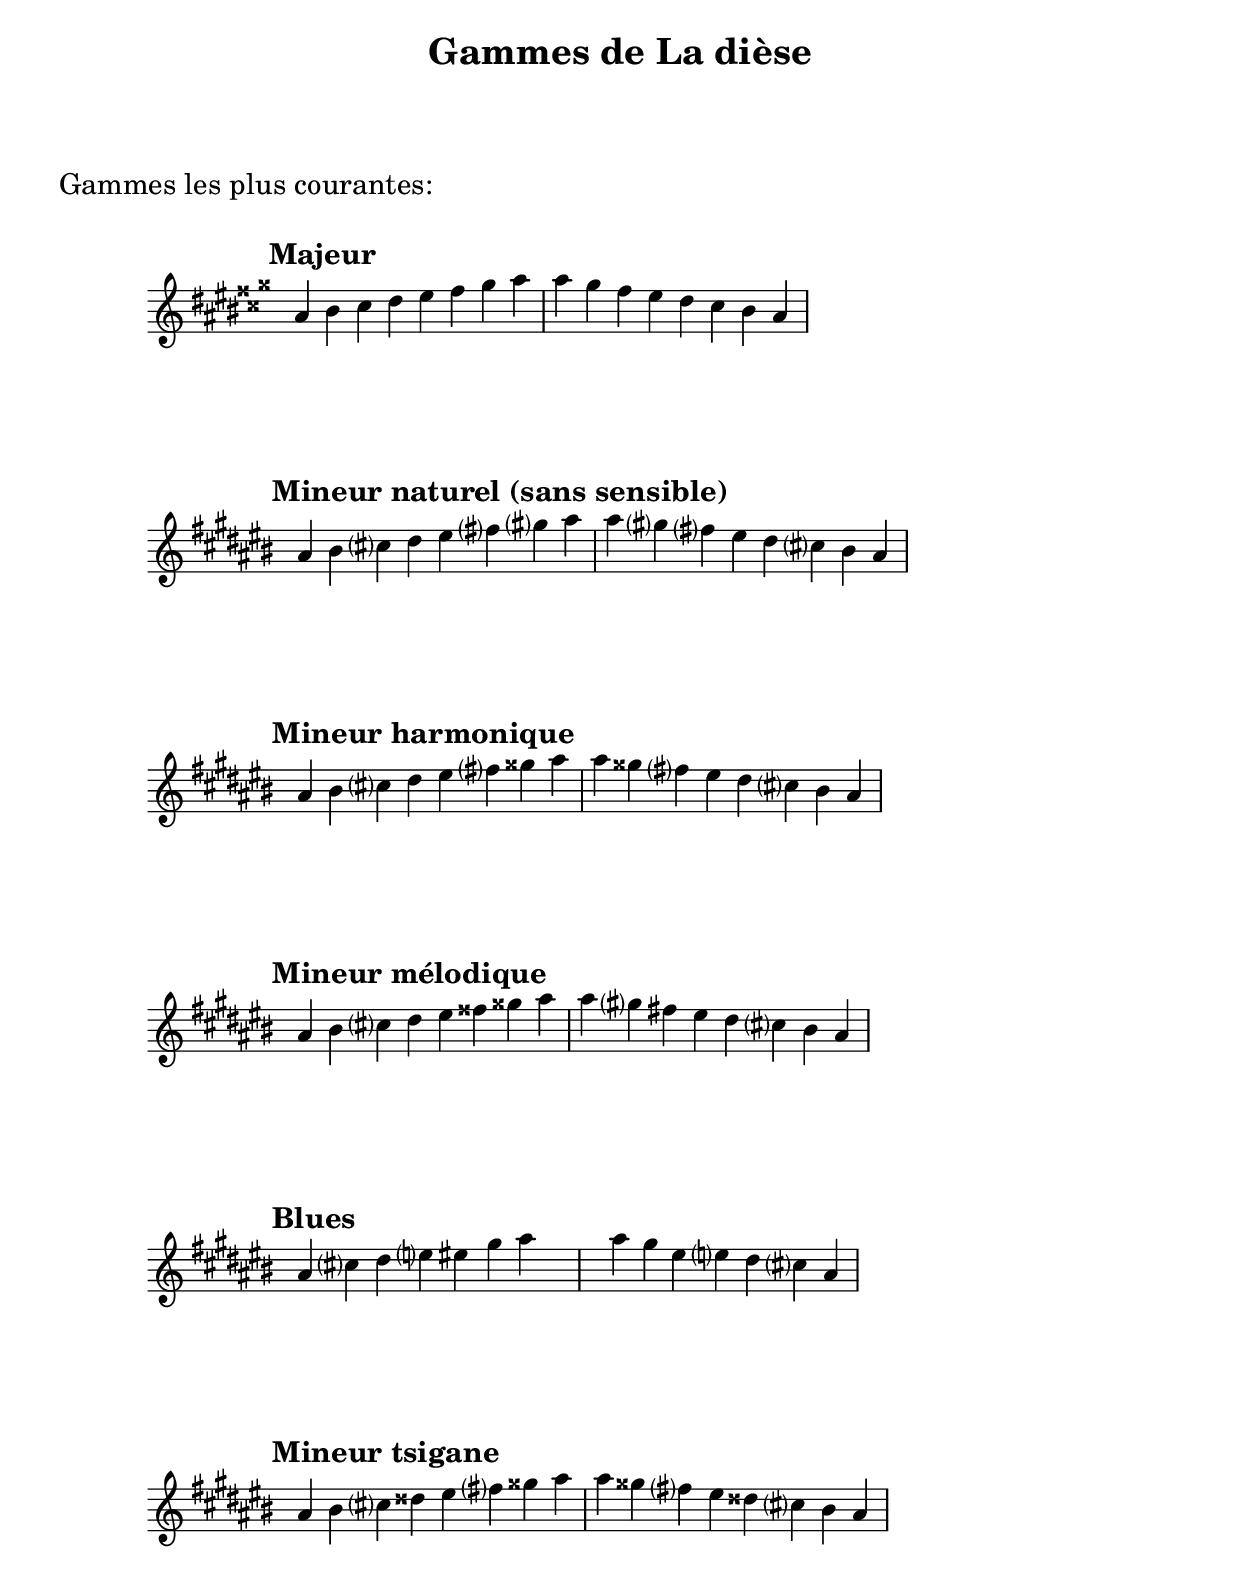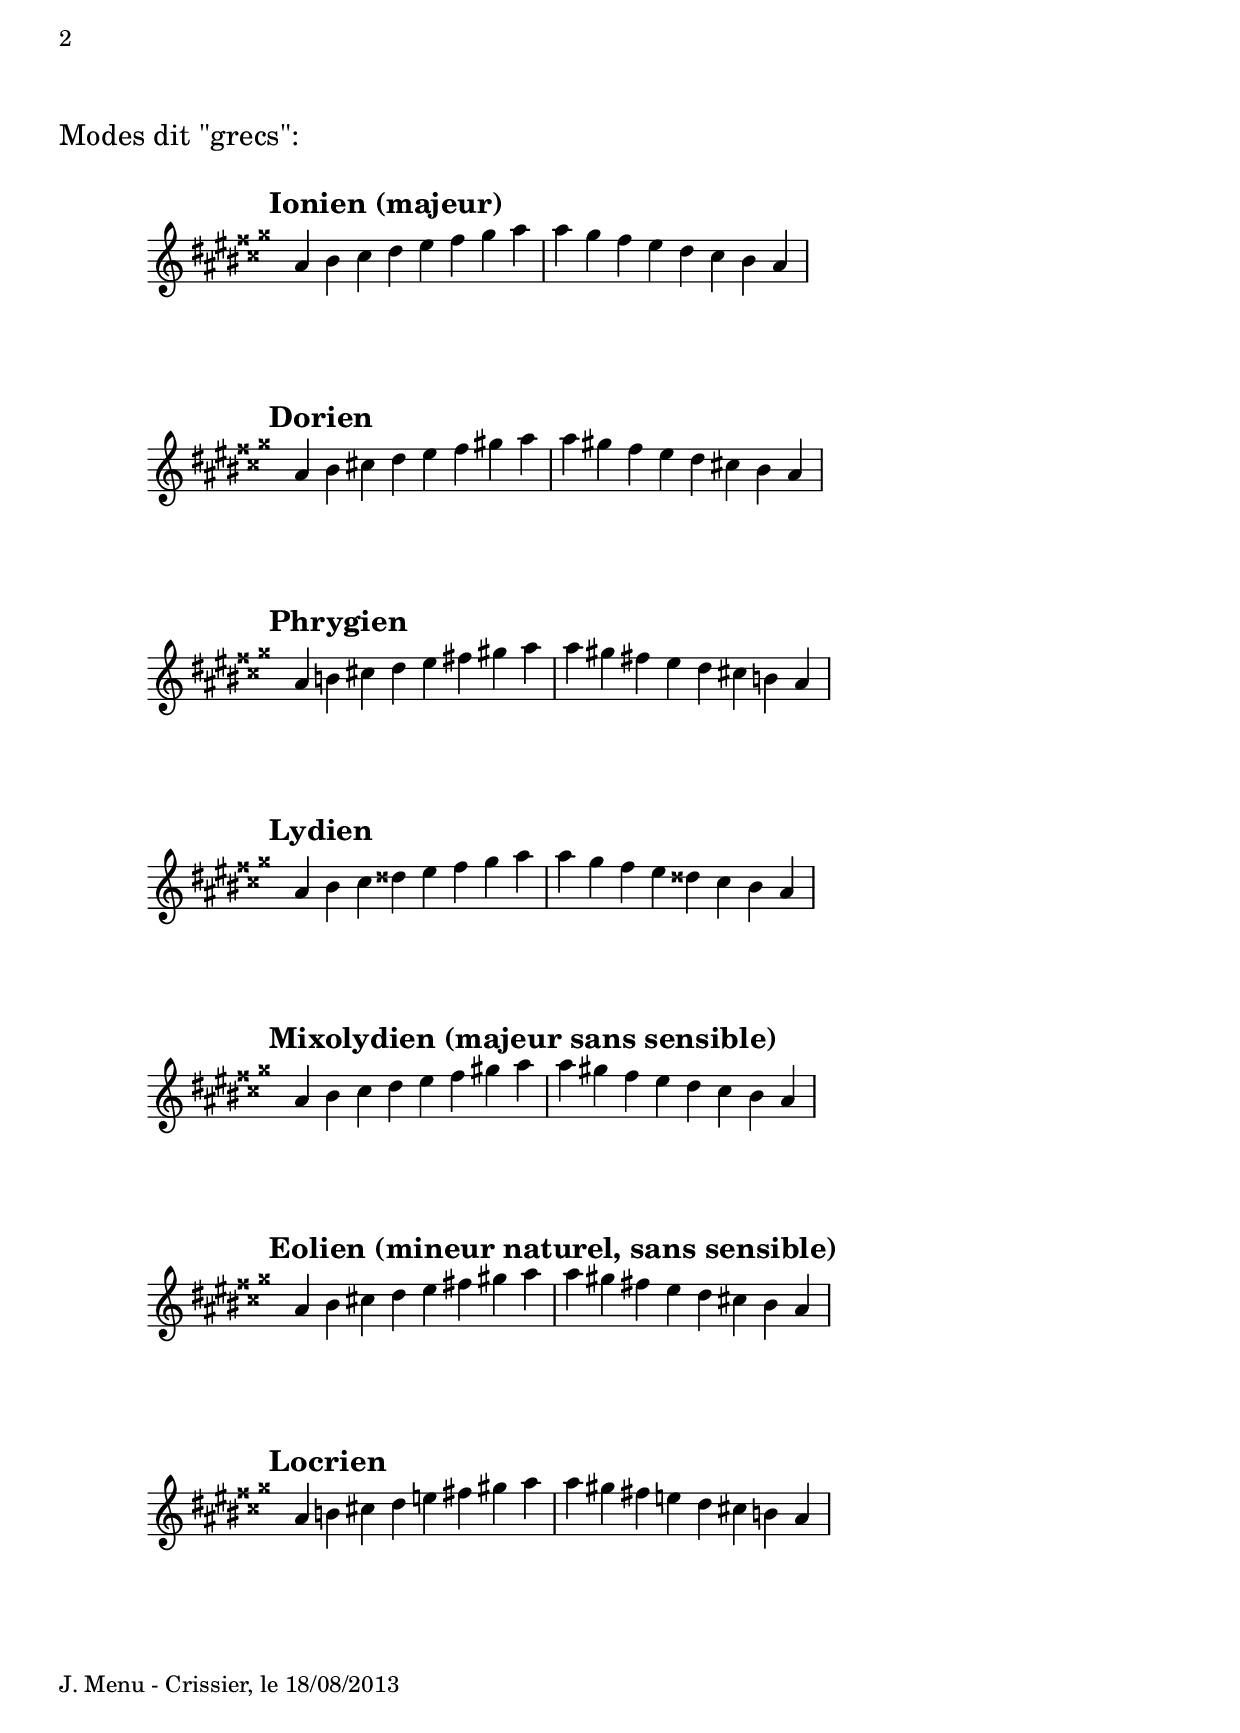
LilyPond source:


% -------------------------------------------------------------------------

\include "../CommonSettings.ly"


% -------------------------------------------------------------------------

\header{
  title = "Gammes de La dièse"
  subtitle = " "
}


% -------------------------------------------------------------------------

\markup \vspace #2

\markup {\huge "Gammes les plus courantes:"}

\markup \vspace #1


% -------------------------------------------------------------------------
% Some usual scales
% -------------------------------------------------------------------------


aisMajor = {
  \new Staff {
    \clef treble
    \key ais \major
    \myStaffAndTimeSettings
    \myTempoMark #2.0 #"Majeur"
    \transpose c ais 
    \relative c' {
      \CMajorScale
    }
  }
}


% -------------------------------------------------------------------------

aisNaturalMinor = {
  \new Staff {
    \clef treble
    \key ais \minor
    \myStaffAndTimeSettings
    \myTempoMark #2.0 #"Mineur naturel (sans sensible)"
    \transpose c ais 
    \relative c' {
      \CNaturalMinorScale
    }
  }
}


% -------------------------------------------------------------------------

aisHarmonicMinor = {
  \new Staff {
    \clef treble
    \key ais \minor
    \myStaffAndTimeSettings
    \myTempoMark #2.0 #"Mineur harmonique"
    \transpose c ais 
    \relative c' {
      \CHarmonicMinorScale
    }
  }
}


% -------------------------------------------------------------------------

aisMelodicMinor = {
  \new Staff {
    \clef treble
    \key ais \minor
    \myStaffAndTimeSettings
    \myTempoMark #2.0 #"Mineur mélodique"
    \transpose c ais 
    \relative c' {
      \CMelodicMinorScale
    }
  }
}


% -------------------------------------------------------------------------

aisDorianMinor = {
  \new Staff {
    \clef treble
    \key ais \minor
    \myStaffAndTimeSettings
    \myTempoMark #2.0 #"Mineur dorien"
    \transpose c ais 
    \relative c' {
      \CDorianMinorScale
    }
  }
}


% -------------------------------------------------------------------------

aisPhrygianMinor = {
  \new Staff {
    \clef treble
    \key ais \minor
    \myStaffAndTimeSettings
    \myTempoMark #2.0 #"Mineur phrygien"
    \transpose c ais 
    \relative c' {
      \CPhrygianMinorScale
    }
  }
}


% -------------------------------------------------------------------------

aisBlues = {
  \new Staff {
    \clef treble
    \key ais \minor
    \myStaffAndTimeSettings
    \myTempoMark #2.0 #"Blues"
    \transpose c ais 
    \relative c' {
      \CBluesScale
    }
  }
}


% -------------------------------------------------------------------------

aisGypsyMinor = {
  \new Staff {
    \clef treble
    \key ais \minor
    \myStaffAndTimeSettings
    \myTempoMark #2.0 #"Mineur tsigane"
    \transpose c ais 
    \relative c' {
      \CGypsyScale
    }
  }
}


% -------------------------------------------------------------------------
% The so-called "greek" modes, built from the white keys of the piano
% -------------------------------------------------------------------------


aisIonian = {
  \new Staff {
    \clef treble
    \key ais \major
    \myStaffAndTimeSettings
    \myTempoMark #2.0 #"Ionien (majeur)"
    \transpose c ais 
    \relative c' {
      \CIonianScale
    }
  }
}


aisDorian = {
  \new Staff {
    \clef treble
    \key ais \major
    \myStaffAndTimeSettings
    \myTempoMark #2.0 #"Dorien"
    \transpose d ais 
    \relative c' {
      \DDorianScale
    }
  }
}


aisPhrygian = {
  \new Staff {
    \clef treble
    \key ais \major
    \myStaffAndTimeSettings
    \myTempoMark #2.0 #"Phrygien"
    \transpose e ais 
    \relative c' {
      \EPhrygianScale
    }
  }
}


aisLydian = {
  \new Staff {
    \clef treble
    \key ais \major
    \myStaffAndTimeSettings
    \myTempoMark #2.0 #"Lydien"
    \transpose f ais 
    \relative c' {
      \FLydianScale
    }
  }
}


aisMixolydian = {
  \new Staff {
    \clef treble
    \key ais \major
    \myStaffAndTimeSettings
    \myTempoMark #2.0 #"Mixolydien (majeur sans sensible)"
    \transpose g, ais 
    \relative c' {
      \GMixolydianScale
    }
  }
}


aisEolian = {
  \new Staff {
    \clef treble
    \key ais \major
    \myStaffAndTimeSettings
    \myTempoMark #2.0 #"Eolien (mineur naturel, sans sensible)"
    \transpose a, ais 
    \relative c' {
      \AEolianScale
    }
  }
}


aisLocrian = {
  \new Staff {
    \clef treble
    \key ais \major
    \myStaffAndTimeSettings
    \myTempoMark #2.0 #"Locrien"
    \transpose b, ais 
    \relative c' {
      \BLocrianScale
    }
  }
}


% -------------------------------------------------------------------------

\score {
  \aisMajor
}

\score {
  \aisNaturalMinor
}

\score {
  \aisHarmonicMinor
}

\score {
  \aisMelodicMinor
}

\score {
  \aisBlues
}

\score {
  \aisGypsyMinor
}


% -------------------------------------------------------------------------

\markup \vspace #2

\pageBreak

\markup \vspace #2

\markup {\huge "Modes dit \"grecs\":"}

\markup \vspace #1


% -------------------------------------------------------------------------

\score {
  \aisIonian
}

\score {
  \aisDorian
}

\score {
  \aisPhrygian
}

\score {
  \aisLydian
}

\score {
  \aisMixolydian
}

\score {
  \aisEolian
}

\score {
  \aisLocrian
}


% -------------------------------------------------------------------------


\markup \vspace #2
\markup {J. Menu - Crissier, le 18/08/2013}
